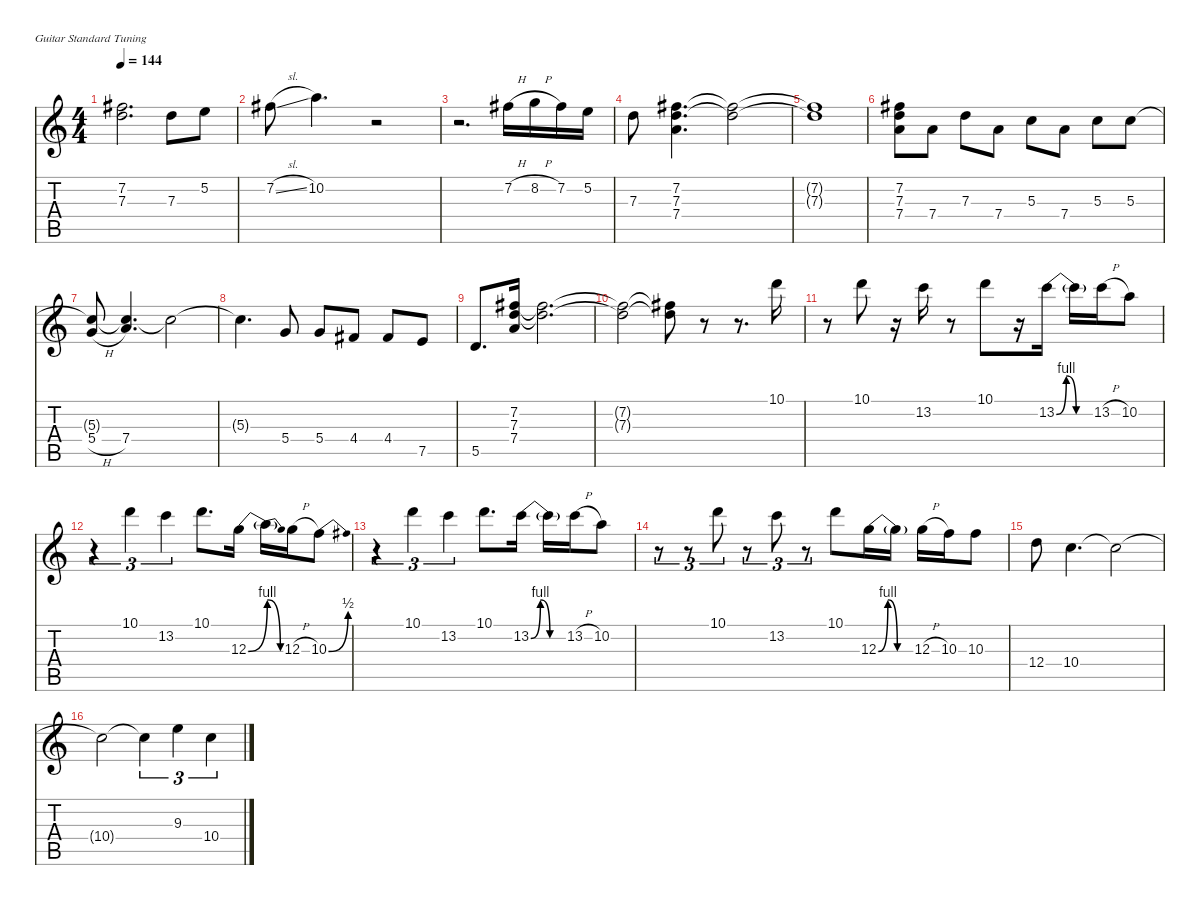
\defaultSystemsLayout 4
\hideDynamics
\bracketExtendMode nobrackets
\singleTrackTrackNamePolicy hidden
\multiTrackTrackNamePolicy hidden
\firstSystemTrackNameMode fullname
\firstSystemTrackNameOrientation horizontal
\otherSystemsTrackNameOrientation horizontal
\track ("Santana - Solo" "dist.guit.") {mute instrument distortionguitar}
\staff {score tabs}
\tuning (E4 B3 G3 D3 A2 E2)
\ts (4 4)
\tempo 144
\clef g2
\ks c
(7.2{t acc #} 7.3{t}).2{d dy f beam Down} 7.3.8{beam Down} 5.2.8{beam Down} |
7.2{sl acc #}.8{beam Down} 10.2.4{d beam Down} r.2{beam Down} |
r.2{d beam Down} 7.2{h acc #}.16{beam Down} 8.2{h}.16{beam Down} 7.2{acc #}.16{beam Down} 5.2.16{beam Down} |
7.3.8{beam Down} (7.2{acc #} 7.3 7.4).4{d beam Down} (7.2{t acc #} 7.3{t}).2{beam Down} |
(7.2{t acc #} 7.3{t}).1{beam Down} |
(7.2{acc #} 7.3 7.4).8{beam Down} 7.4.8{beam Down} 7.3.8{beam Down} 7.4.8{beam Down} 5.3.8{beam Down} 7.4.8{beam Down} 5.3.8{beam Down} 5.3.8{beam Down} |
(5.4{h} 5.3{t}).8{beam Up} (7.4 5.3{t}).4{d beam Up} 5.3{t}.2{beam Down} |
5.3{t}.4{d beam Down} 5.4.8{beam Up} 5.4.8{beam Up} 4.4{acc #}.8{beam Up} 4.4{acc #}.8{beam Up} 7.5.8{beam Up} |
5.5.8{d beam Up} (7.2{acc #} 7.3 7.4).16{beam Up} (7.2{t acc #} 7.3{t}).2{d beam Down} |
(7.2{t acc #} 7.3{t}).2{beam Down} (7.2{t acc #} 7.3{t}).8{beam Down} r.8{beam Down} r.8{d beam Down} 10.1.16{beam Down} |
r.8{beam Down} 10.1.8{beam Down} r.16{beam Down} 13.2.16{beam Down} r.8{beam Down} 10.1.8{beam Down} r.16{beam Down} 13.2{be (bendrelease 0 0 30 4 30 4 60 0)}.16{beam Down} 13.2{be (hold 0 0 60 0) t}.16{beam Down} 13.2{h}.16{beam Down} 10.2.8{beam Down} |
r.4{tu (3 2) beam Down} 10.1.4{tu (3 2) beam Down} 13.2.4{tu (3 2) beam Down} 10.1.8{d beam Down} 12.3{be (bend 0 0 60 4)}.16{beam Down} 12.3{be (release 0 4 60 0) t}.16{beam Down} 12.3{h}.16{beam Down} 10.3{be (bend 0 0 30 2)}.8{beam Down} |
r.4{tu (3 2) beam Down} 10.1.4{tu (3 2) beam Down} 13.2.4{tu (3 2) beam Down} 10.1.8{d beam Down} 13.2{be (bendrelease 0 0 30 4 30 4 60 0)}.16{beam Down} 13.2{be (hold 0 0 60 0) t}.16{beam Down} 13.2{h}.16{beam Down} 10.2.8{beam Down} |
r.8{tu (3 2) beam Down} r.8{tu (3 2) beam Down} 10.1.8{tu (3 2) beam Down} r.8{tu (3 2) beam Down} 13.2.8{tu (3 2) beam Down} r.8{tu (3 2) beam Down} 10.1.8{beam Down} 12.3{be (bendrelease 0 0 30 4 30 4 60 0)}.16{beam Down} 12.3{be (hold 0 0 60 0) t}.16{beam Down} 12.3{h}.16{beam Down} 10.3.16{beam Down} 10.3.8{beam Down} |
12.4.8{beam Down} 10.4.4{d beam Down} 10.4{t}.2{beam Down} |
10.4{t}.2{beam Down} 10.4{t}.4{tu (3 2) beam Down} 9.3.4{tu (3 2) beam Down} 10.4.4{tu (3 2) beam Down}
